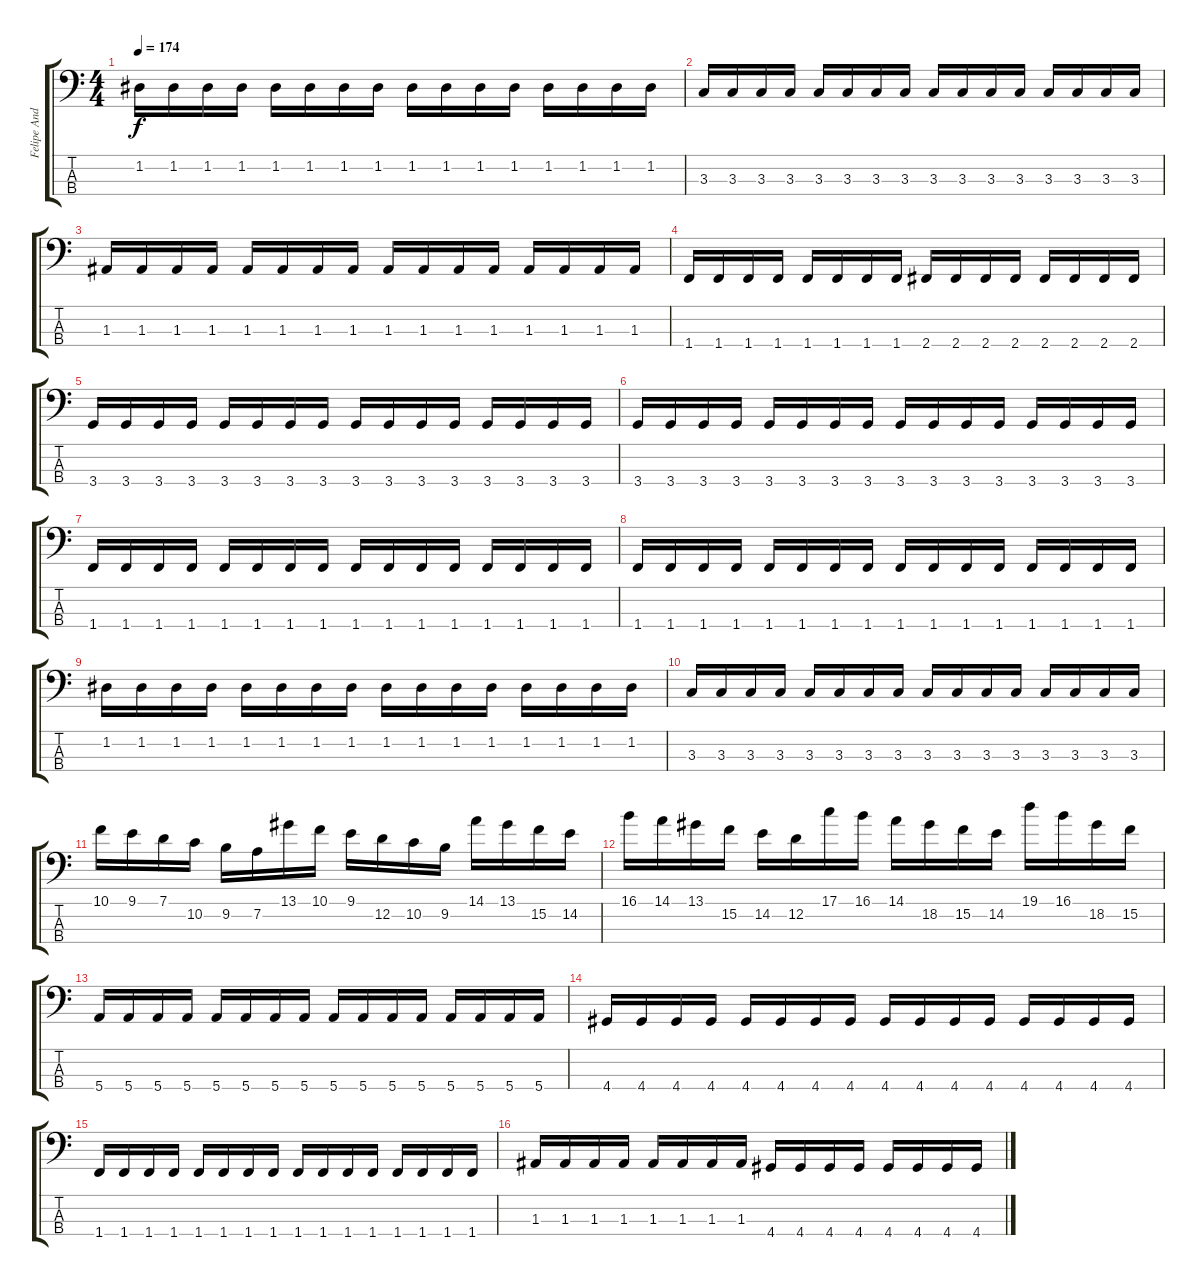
\track ("Felipe Andreolli" "Felipe And") {instrument electricbassfinger}
\staff {score tabs}
\tuning (G2 D2 A1 E1) {hide}
\ts (4 4)
\tempo 174
\clef f4
\ks c
1.2.16{dy f} 1.2.16 1.2.16 1.2.16 1.2.16 1.2.16 1.2.16 1.2.16 1.2.16 1.2.16 1.2.16 1.2.16 1.2.16 1.2.16 1.2.16 1.2.16 |
3.3.16 3.3.16 3.3.16 3.3.16 3.3.16 3.3.16 3.3.16 3.3.16 3.3.16 3.3.16 3.3.16 3.3.16 3.3.16 3.3.16 3.3.16 3.3.16 |
1.3.16 1.3.16 1.3.16 1.3.16 1.3.16 1.3.16 1.3.16 1.3.16 1.3.16 1.3.16 1.3.16 1.3.16 1.3.16 1.3.16 1.3.16 1.3.16 |
1.4.16 1.4.16 1.4.16 1.4.16 1.4.16 1.4.16 1.4.16 1.4.16 2.4.16 2.4.16 2.4.16 2.4.16 2.4.16 2.4.16 2.4.16 2.4.16 |
3.4.16 3.4.16 3.4.16 3.4.16 3.4.16 3.4.16 3.4.16 3.4.16 3.4.16 3.4.16 3.4.16 3.4.16 3.4.16 3.4.16 3.4.16 3.4.16 |
3.4.16 3.4.16 3.4.16 3.4.16 3.4.16 3.4.16 3.4.16 3.4.16 3.4.16 3.4.16 3.4.16 3.4.16 3.4.16 3.4.16 3.4.16 3.4.16 |
1.4.16 1.4.16 1.4.16 1.4.16 1.4.16 1.4.16 1.4.16 1.4.16 1.4.16 1.4.16 1.4.16 1.4.16 1.4.16 1.4.16 1.4.16 1.4.16 |
1.4.16 1.4.16 1.4.16 1.4.16 1.4.16 1.4.16 1.4.16 1.4.16 1.4.16 1.4.16 1.4.16 1.4.16 1.4.16 1.4.16 1.4.16 1.4.16 |
1.2.16 1.2.16 1.2.16 1.2.16 1.2.16 1.2.16 1.2.16 1.2.16 1.2.16 1.2.16 1.2.16 1.2.16 1.2.16 1.2.16 1.2.16 1.2.16 |
3.3.16 3.3.16 3.3.16 3.3.16 3.3.16 3.3.16 3.3.16 3.3.16 3.3.16 3.3.16 3.3.16 3.3.16 3.3.16 3.3.16 3.3.16 3.3.16 |
10.1.16 9.1.16 7.1.16 10.2.16 9.2.16 7.2.16 13.1.16 10.1.16 9.1.16 12.2.16 10.2.16 9.2.16 14.1.16 13.1.16 15.2.16 14.2.16 |
16.1.16 14.1.16 13.1.16 15.2.16 14.2.16 12.2.16 17.1.16 16.1.16 14.1.16 18.2.16 15.2.16 14.2.16 19.1.16 16.1.16 18.2.16 15.2.16 |
5.4.16 5.4.16 5.4.16 5.4.16 5.4.16 5.4.16 5.4.16 5.4.16 5.4.16 5.4.16 5.4.16 5.4.16 5.4.16 5.4.16 5.4.16 5.4.16 |
4.4.16 4.4.16 4.4.16 4.4.16 4.4.16 4.4.16 4.4.16 4.4.16 4.4.16 4.4.16 4.4.16 4.4.16 4.4.16 4.4.16 4.4.16 4.4.16 |
1.4.16 1.4.16 1.4.16 1.4.16 1.4.16 1.4.16 1.4.16 1.4.16 1.4.16 1.4.16 1.4.16 1.4.16 1.4.16 1.4.16 1.4.16 1.4.16 |
1.3.16 1.3.16 1.3.16 1.3.16 1.3.16 1.3.16 1.3.16 1.3.16 4.4.16 4.4.16 4.4.16 4.4.16 4.4.16 4.4.16 4.4.16 4.4.16
